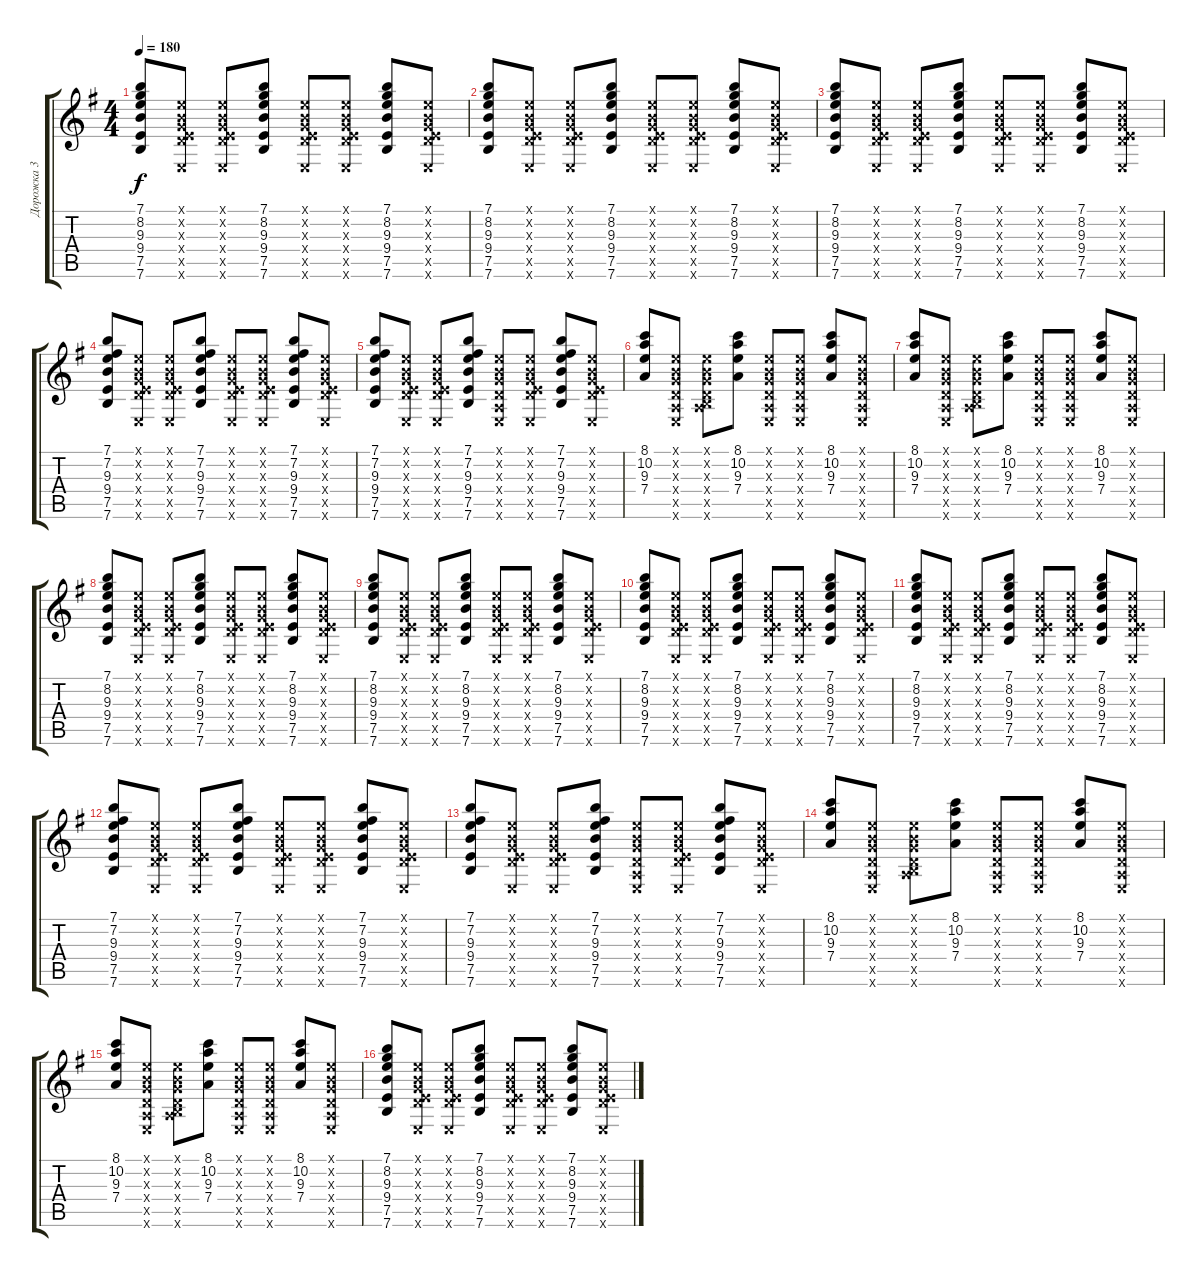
\track ("Дорожка 3" "Дорожка 3") {instrument overdrivenguitar}
\staff {score tabs}
\tuning (E4 B3 G3 D3 A2 E2) {hide}
\ts (4 4)
\tempo 180
\clef g2
\ks g
(7.1 8.2 9.3 9.4 7.5 7.6).8{dy f} (0.1{x} 0.2{x} 0.3{x} 0.4{x} 7.5{x} 0.6{x}).8 (0.1{x} 0.2{x} 0.3{x} 0.4{x} 7.5{x} 0.6{x}).8 (7.1 8.2 9.3 9.4 7.5 7.6).8 (0.1{x} 0.2{x} 0.3{x} 0.4{x} 7.5{x} 0.6{x}).8 (0.1{x} 0.2{x} 0.3{x} 0.4{x} 7.5{x} 0.6{x}).8 (7.1 8.2 9.3 9.4 7.5 7.6).8 (0.1{x} 0.2{x} 0.3{x} 0.4{x} 7.5{x} 0.6{x}).8 |
(7.1 8.2 9.3 9.4 7.5 7.6).8 (0.1{x} 0.2{x} 0.3{x} 0.4{x} 7.5{x} 0.6{x}).8 (0.1{x} 0.2{x} 0.3{x} 0.4{x} 7.5{x} 0.6{x}).8 (7.1 8.2 9.3 9.4 7.5 7.6).8 (0.1{x} 0.2{x} 0.3{x} 0.4{x} 7.5{x} 0.6{x}).8 (0.1{x} 0.2{x} 0.3{x} 0.4{x} 7.5{x} 0.6{x}).8 (7.1 8.2 9.3 9.4 7.5 7.6).8 (0.1{x} 0.2{x} 0.3{x} 0.4{x} 7.5{x} 0.6{x}).8 |
(7.1 8.2 9.3 9.4 7.5 7.6).8 (0.1{x} 0.2{x} 0.3{x} 0.4{x} 7.5{x} 0.6{x}).8 (0.1{x} 0.2{x} 0.3{x} 0.4{x} 7.5{x} 0.6{x}).8 (7.1 8.2 9.3 9.4 7.5 7.6).8 (0.1{x} 0.2{x} 0.3{x} 0.4{x} 7.5{x} 0.6{x}).8 (0.1{x} 0.2{x} 0.3{x} 0.4{x} 7.5{x} 0.6{x}).8 (7.1 8.2 9.3 9.4 7.5 7.6).8 (0.1{x} 0.2{x} 0.3{x} 0.4{x} 7.5{x} 0.6{x}).8 |
(7.1 7.2 9.3 9.4 7.5 7.6).8 (0.1{x} 0.2{x} 0.3{x} 0.4{x} 7.5{x} 0.6{x}).8 (0.1{x} 0.2{x} 0.3{x} 0.4{x} 7.5{x} 0.6{x}).8 (7.1 7.2 9.3 9.4 7.5 7.6).8 (0.1{x} 0.2{x} 0.3{x} 0.4{x} 7.5{x} 0.6{x}).8 (0.1{x} 0.2{x} 0.3{x} 0.4{x} 7.5{x} 0.6{x}).8 (7.1 7.2 9.3 9.4 7.5 7.6).8 (0.1{x} 0.2{x} 0.3{x} 0.4{x} 7.5{x} 0.6{x}).8 |
(7.1 7.2 9.3 9.4 7.5 7.6).8 (0.1{x} 0.2{x} 0.3{x} 0.4{x} 7.5{x} 0.6{x}).8 (0.1{x} 0.2{x} 0.3{x} 0.4{x} 7.5{x} 0.6{x}).8 (7.1 7.2 9.3 9.4 7.5 7.6).8 (0.1{x} 0.2{x} 0.3{x} 0.4{x} 0.5{x} 0.6{x}).8 (0.1{x} 0.2{x} 0.3{x} 0.4{x} 7.5{x} 0.6{x}).8 (7.1 7.2 9.3 9.4 7.5 7.6).8 (0.1{x} 0.2{x} 0.3{x} 0.4{x} 7.5{x} 0.6{x}).8 |
(8.1 10.2 9.3 7.4).8 (0.1{x} 0.2{x} 0.3{x} 0.4{x} 0.5{x} 0.6{x}).8 (0.1{x} 0.2{x} 0.3{x} 0.4{x} 0.5{x} 7.6{x}).8 (8.1 10.2 9.3 7.4).8 (0.1{x} 0.2{x} 0.3{x} 0.4{x} 0.5{x} 0.6{x}).8 (0.1{x} 0.2{x} 0.3{x} 0.4{x} 0.5{x} 0.6{x}).8 (8.1 10.2 9.3 7.4).8 (0.1{x} 0.2{x} 0.3{x} 0.4{x} 0.5{x} 0.6{x}).8 |
(8.1 10.2 9.3 7.4).8 (0.1{x} 0.2{x} 0.3{x} 0.4{x} 0.5{x} 0.6{x}).8 (0.1{x} 0.2{x} 0.3{x} 0.4{x} 0.5{x} 7.6{x}).8 (8.1 10.2 9.3 7.4).8 (0.1{x} 0.2{x} 0.3{x} 0.4{x} 0.5{x} 0.6{x}).8 (0.1{x} 0.2{x} 0.3{x} 0.4{x} 0.5{x} 0.6{x}).8 (8.1 10.2 9.3 7.4).8 (0.1{x} 0.2{x} 0.3{x} 0.4{x} 0.5{x} 0.6{x}).8 |
(7.1 8.2 9.3 9.4 7.5 7.6).8 (0.1{x} 0.2{x} 0.3{x} 0.4{x} 7.5{x} 0.6{x}).8 (0.1{x} 0.2{x} 0.3{x} 0.4{x} 7.5{x} 0.6{x}).8 (7.1 8.2 9.3 9.4 7.5 7.6).8 (0.1{x} 0.2{x} 0.3{x} 0.4{x} 7.5{x} 0.6{x}).8 (0.1{x} 0.2{x} 0.3{x} 0.4{x} 7.5{x} 0.6{x}).8 (7.1 8.2 9.3 9.4 7.5 7.6).8 (0.1{x} 0.2{x} 0.3{x} 0.4{x} 7.5{x} 0.6{x}).8 |
(7.1 8.2 9.3 9.4 7.5 7.6).8 (0.1{x} 0.2{x} 0.3{x} 0.4{x} 7.5{x} 0.6{x}).8 (0.1{x} 0.2{x} 0.3{x} 0.4{x} 7.5{x} 0.6{x}).8 (7.1 8.2 9.3 9.4 7.5 7.6).8 (0.1{x} 0.2{x} 0.3{x} 0.4{x} 7.5{x} 0.6{x}).8 (0.1{x} 0.2{x} 0.3{x} 0.4{x} 7.5{x} 0.6{x}).8 (7.1 8.2 9.3 9.4 7.5 7.6).8 (0.1{x} 0.2{x} 0.3{x} 0.4{x} 7.5{x} 0.6{x}).8 |
(7.1 8.2 9.3 9.4 7.5 7.6).8 (0.1{x} 0.2{x} 0.3{x} 0.4{x} 7.5{x} 0.6{x}).8 (0.1{x} 0.2{x} 0.3{x} 0.4{x} 7.5{x} 0.6{x}).8 (7.1 8.2 9.3 9.4 7.5 7.6).8 (0.1{x} 0.2{x} 0.3{x} 0.4{x} 7.5{x} 0.6{x}).8 (0.1{x} 0.2{x} 0.3{x} 0.4{x} 7.5{x} 0.6{x}).8 (7.1 8.2 9.3 9.4 7.5 7.6).8 (0.1{x} 0.2{x} 0.3{x} 0.4{x} 7.5{x} 0.6{x}).8 |
(7.1 8.2 9.3 9.4 7.5 7.6).8 (0.1{x} 0.2{x} 0.3{x} 0.4{x} 7.5{x} 0.6{x}).8 (0.1{x} 0.2{x} 0.3{x} 0.4{x} 7.5{x} 0.6{x}).8 (7.1 8.2 9.3 9.4 7.5 7.6).8 (0.1{x} 0.2{x} 0.3{x} 0.4{x} 7.5{x} 0.6{x}).8 (0.1{x} 0.2{x} 0.3{x} 0.4{x} 7.5{x} 0.6{x}).8 (7.1 8.2 9.3 9.4 7.5 7.6).8 (0.1{x} 0.2{x} 0.3{x} 0.4{x} 7.5{x} 0.6{x}).8 |
(7.1 7.2 9.3 9.4 7.5 7.6).8 (0.1{x} 0.2{x} 0.3{x} 0.4{x} 7.5{x} 0.6{x}).8 (0.1{x} 0.2{x} 0.3{x} 0.4{x} 7.5{x} 0.6{x}).8 (7.1 7.2 9.3 9.4 7.5 7.6).8 (0.1{x} 0.2{x} 0.3{x} 0.4{x} 7.5{x} 0.6{x}).8 (0.1{x} 0.2{x} 0.3{x} 0.4{x} 7.5{x} 0.6{x}).8 (7.1 7.2 9.3 9.4 7.5 7.6).8 (0.1{x} 0.2{x} 0.3{x} 0.4{x} 7.5{x} 0.6{x}).8 |
(7.1 7.2 9.3 9.4 7.5 7.6).8 (0.1{x} 0.2{x} 0.3{x} 0.4{x} 7.5{x} 0.6{x}).8 (0.1{x} 0.2{x} 0.3{x} 0.4{x} 7.5{x} 0.6{x}).8 (7.1 7.2 9.3 9.4 7.5 7.6).8 (0.1{x} 0.2{x} 0.3{x} 0.4{x} 0.5{x} 0.6{x}).8 (0.1{x} 0.2{x} 0.3{x} 0.4{x} 7.5{x} 0.6{x}).8 (7.1 7.2 9.3 9.4 7.5 7.6).8 (0.1{x} 0.2{x} 0.3{x} 0.4{x} 7.5{x} 0.6{x}).8 |
(8.1 10.2 9.3 7.4).8 (0.1{x} 0.2{x} 0.3{x} 0.4{x} 0.5{x} 0.6{x}).8 (0.1{x} 0.2{x} 0.3{x} 0.4{x} 0.5{x} 7.6{x}).8 (8.1 10.2 9.3 7.4).8 (0.1{x} 0.2{x} 0.3{x} 0.4{x} 0.5{x} 0.6{x}).8 (0.1{x} 0.2{x} 0.3{x} 0.4{x} 0.5{x} 0.6{x}).8 (8.1 10.2 9.3 7.4).8 (0.1{x} 0.2{x} 0.3{x} 0.4{x} 0.5{x} 0.6{x}).8 |
(8.1 10.2 9.3 7.4).8 (0.1{x} 0.2{x} 0.3{x} 0.4{x} 0.5{x} 0.6{x}).8 (0.1{x} 0.2{x} 0.3{x} 0.4{x} 0.5{x} 7.6{x}).8 (8.1 10.2 9.3 7.4).8 (0.1{x} 0.2{x} 0.3{x} 0.4{x} 0.5{x} 0.6{x}).8 (0.1{x} 0.2{x} 0.3{x} 0.4{x} 0.5{x} 0.6{x}).8 (8.1 10.2 9.3 7.4).8 (0.1{x} 0.2{x} 0.3{x} 0.4{x} 0.5{x} 0.6{x}).8 |
(7.1 8.2 9.3 9.4 7.5 7.6).8 (0.1{x} 0.2{x} 0.3{x} 0.4{x} 7.5{x} 0.6{x}).8 (0.1{x} 0.2{x} 0.3{x} 0.4{x} 7.5{x} 0.6{x}).8 (7.1 8.2 9.3 9.4 7.5 7.6).8 (0.1{x} 0.2{x} 0.3{x} 0.4{x} 7.5{x} 0.6{x}).8 (0.1{x} 0.2{x} 0.3{x} 0.4{x} 7.5{x} 0.6{x}).8 (7.1 8.2 9.3 9.4 7.5 7.6).8 (0.1{x} 0.2{x} 0.3{x} 0.4{x} 7.5{x} 0.6{x}).8
